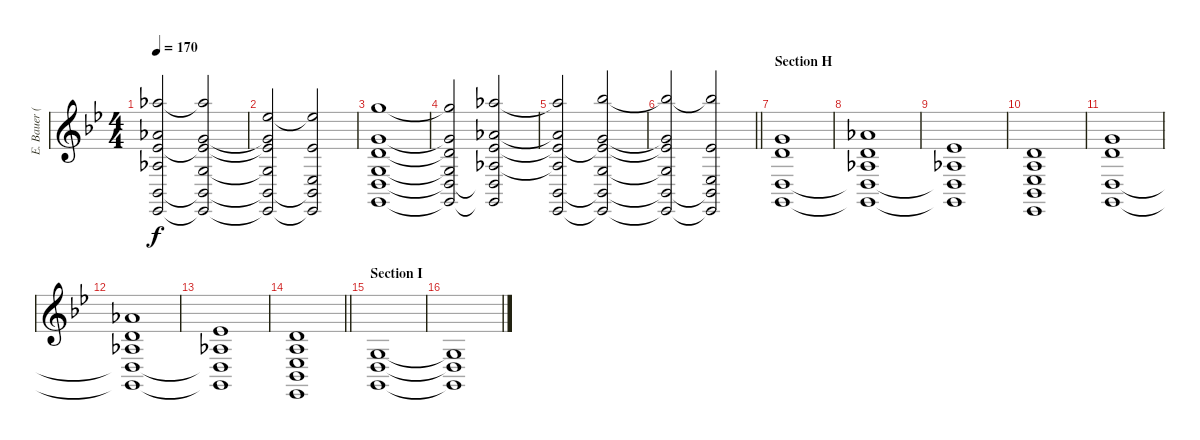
\track ("E. Bauer (Keyboard)" "E. Bauer (") {instrument choiraahs}
\staff {score}
\tuning (E4 B3 G3 D3 A2 E2 B1) {hide}
\ts (4 4)
\tempo 170
\clef g2
\ks gminor
(16.1{t} 9.2{t} 1.3{t} 13.4{t} 6.6 4.7).2{dy f} (16.1{t} 8.2 0.3 13.4{t} 6.6{t} 4.7{t}).2 |
(11.1 8.2{t} 0.3{t} 13.4{t} 6.6{t} 4.7{t}).2 (11.1{t} 4.2 1.4 6.6{t} 4.7{t}).2 |
(15.1 8.2 0.3 12.4 10.6 8.7).1 |
(15.1{t} 8.2{t} 0.3{t} 12.4{t} 10.6{t} 8.7{t}).2 (16.1 9.2 1.3 13.4 10.6{t} 8.7{t}).2 |
(16.1{t} 9.2{t} 1.3{t} 13.4{t} 6.6 4.7).2 (18.1 8.2 0.3 13.4{t} 6.6{t} 4.7{t}).2 |
\barLineRight lightlight
(18.1{t} 8.2{t} 0.3{t} 13.4{t} 6.6{t} 4.7{t}).2 (18.1{t} 4.2 1.4 6.6{t} 4.7{t}).2 |
\section ("" "Section H")
(8.2 7.3 5.5 3.6).1 |
(4.1 3.2 1.3 5.5{t} 3.6{t}).1 |
(4.2 1.3 5.5{t} 3.6{t}).1 |
(3.2 2.3 6.5 6.6 4.7).1 |
(8.2 7.3 5.5 3.6).1 |
(4.1 3.2 1.3 5.5{t} 3.6{t}).1 |
(4.2 1.3 5.5{t} 3.6{t}).1 |
\barLineRight lightlight
(3.2 2.3 6.5 6.6 4.7).1 |
\section ("" "Section I")
(5.4 5.5 3.6).1 |
(5.4{t} 5.5{t} 3.6{t}).1
